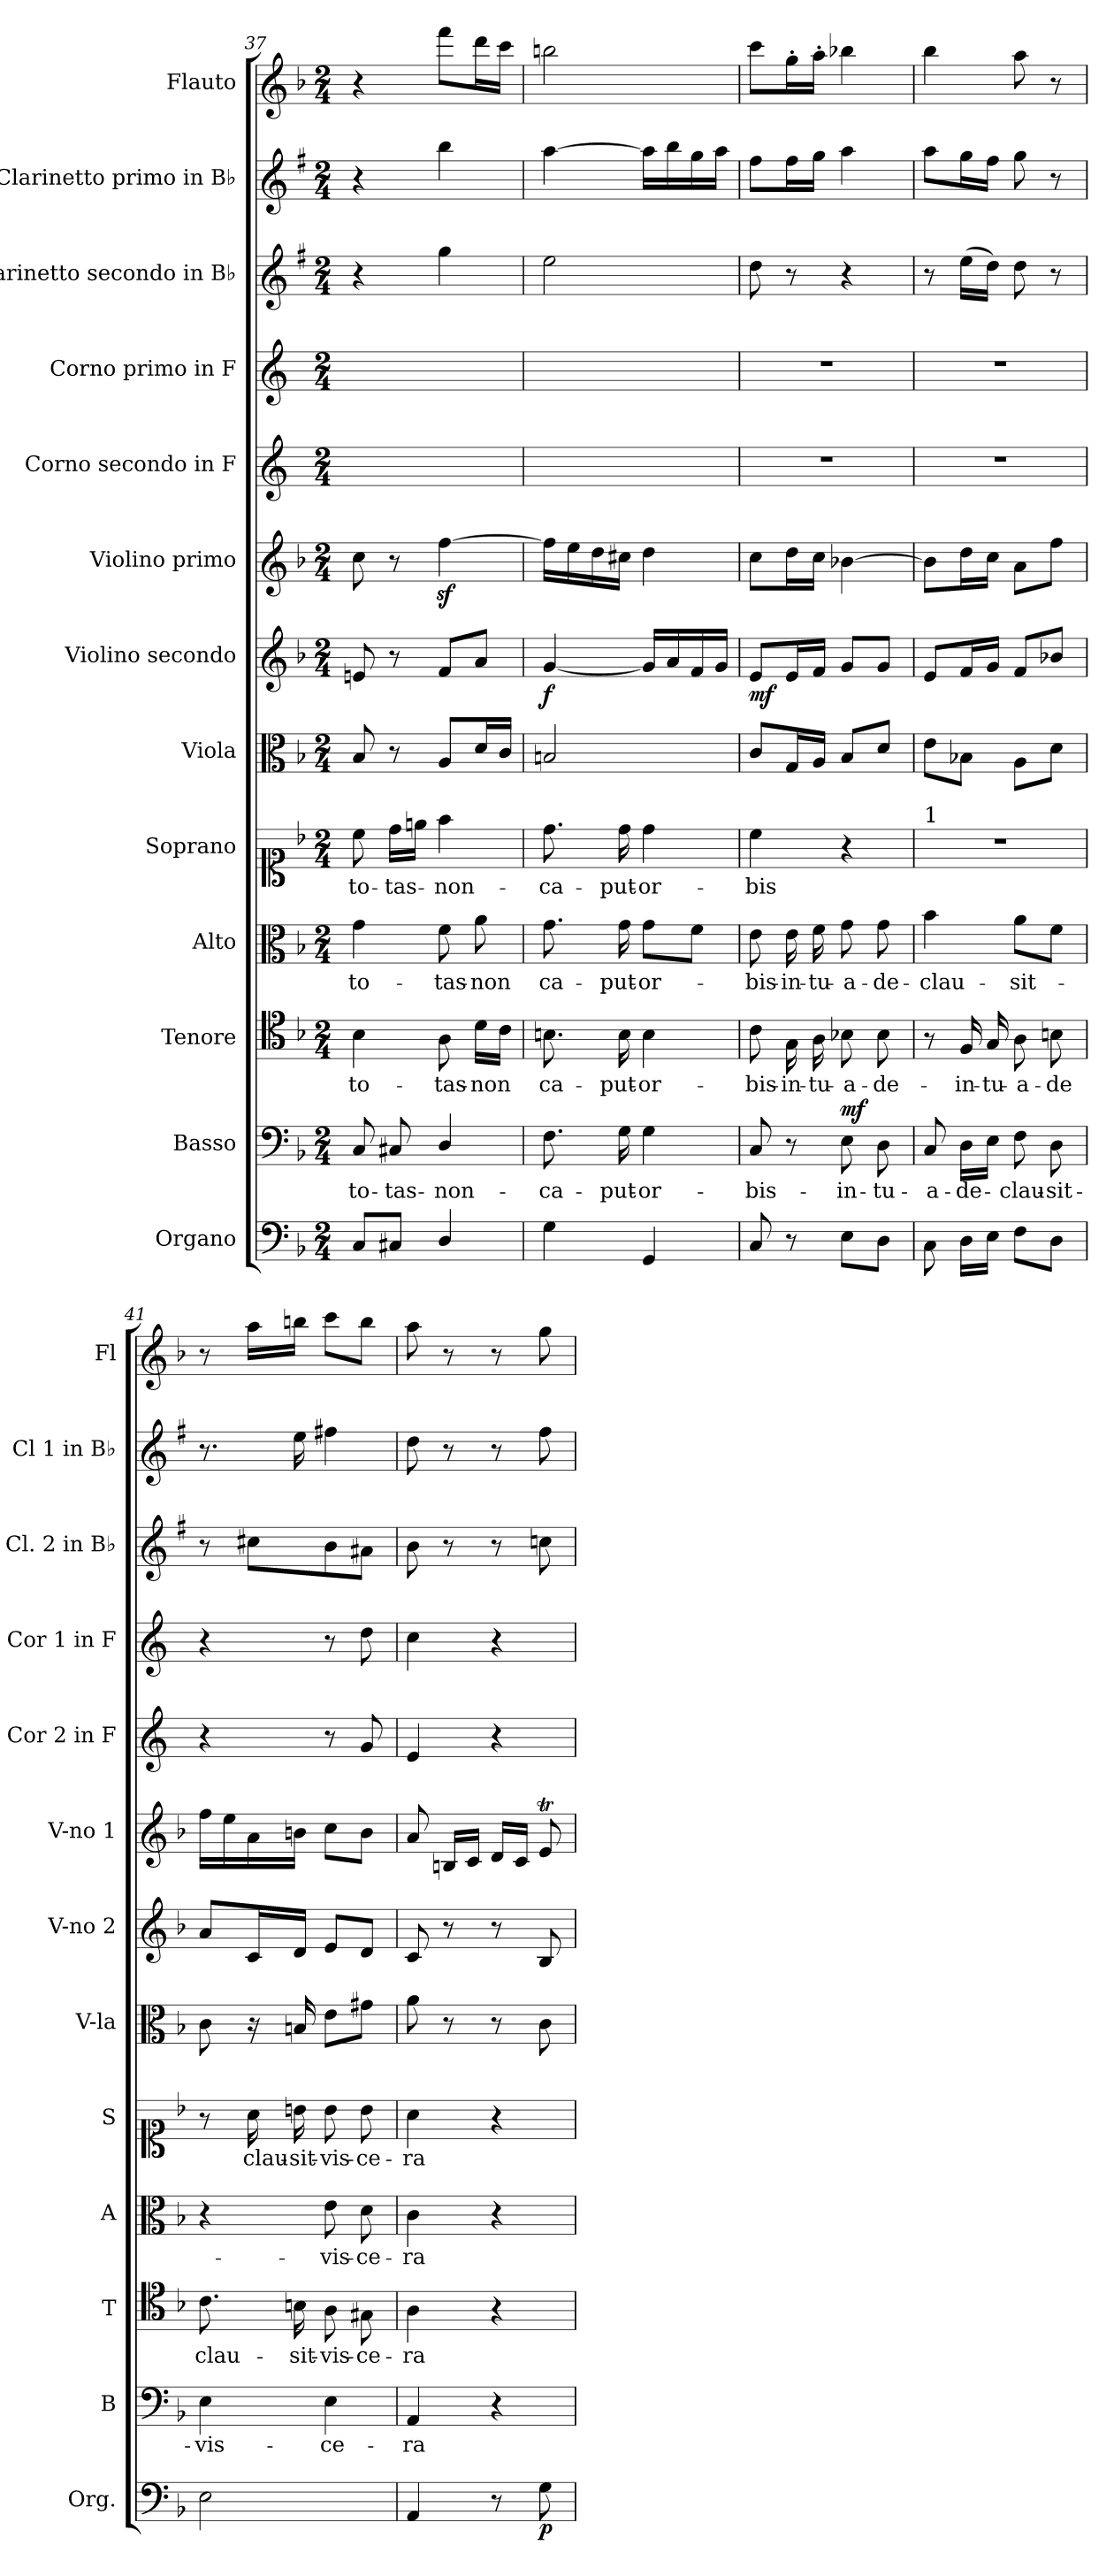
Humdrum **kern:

**kern	**dynam	**kern	**text	**dynam	**kern	**text	**kern	**text	**kern	**text	**kern	**kern	**dynam	**kern	**kern	**kern	**kern	**kern	**kern
*part13	*part13	*part12	*part12	*part12	*part11	*part11	*part10	*part10	*part9	*part9	*part8	*part7	*part7	*part6	*part5	*part4	*part3	*part2	*part1
*staff13	*staff13	*staff12	*staff12	*staff12	*staff11	*staff11	*staff10	*staff10	*staff9	*staff9	*staff8	*staff7	*staff7	*staff6	*staff5	*staff4	*staff3	*staff2	*staff1
*I"Organo	*	*I"Basso	*	*	*I"Tenore	*	*I"Alto	*	*I"Soprano	*	*I"Viola	*I"Violino secondo	*	*I"Violino primo	*I"Corno secondo in F	*I"Corno primo in F	*I"Clarinetto secondo in B♭	*I"Clarinetto primo in B♭	*I"Flauto
*I'Org.	*	*I'B	*	*	*I'T	*	*I'A	*	*I'S	*	*I'V-la	*I'V-no 2	*	*I'V-no 1	*I'Cor 2 in F	*I'Cor 1 in F	*I'Cl. 2 in B♭	*I'Cl 1 in B♭	*I'Fl
*clefF4	*	*clefF4	*	*	*clefC4	*	*clefC3	*	*clefC1	*	*clefC3	*clefG2	*	*clefG2	*clefG2	*clefG2	*clefG2	*clefG2	*clefG2
*	*	*	*	*	*	*	*	*	*	*	*	*	*	*	*ITrd4c7	*ITrd4c7	*ITrd1c2	*ITrd1c2	*
*k[b-]	*	*k[b-]	*	*	*k[b-]	*	*k[b-]	*	*k[b-]	*	*k[b-]	*k[b-]	*	*k[b-]	*k[b-]	*k[b-]	*k[b-]	*k[b-]	*k[b-]
*M2/4	*	*M2/4	*	*	*M2/4	*	*M2/4	*	*M2/4	*	*M2/4	*M2/4	*	*M2/4	*M2/4	*M2/4	*M2/4	*M2/4	*M2/4
=37	=37	=37	=37	=37	=37	=37	=37	=37	=37	=37	=37	=37	=37	=37	=37	=37	=37	=37	=37
8C/L	.	8C/	-to-	.	4B-\	-to-	4g\	-to-	8cc\	-to-	8B-/	8en/	.	8cc\	2ryy	2ryy	4r	4r	4r
8C#X/J	.	8C#X/	tas-	.	.	.	.	.	16dd\LL	-tas-	8r	8r	.	8r	.	.	.	.	.
.	.	.	.	.	.	.	.	.	16een\JJ	.	.	.	.	.	.	.	.	.	.
4D/	.	4D/	-non-	.	8A\	-tas-	8f\	-tas-	4ff\	-non-	8A/L	8f/L	.	[4ffz<\	.	.	4ff\	4aa\	8fff\L
.	.	.	.	.	16d\LL	-non	8a\	-non	.	.	16d/L	8a/J	.	.	.	.	.	.	16ddd\L
.	.	.	.	.	16c\JJ	.	.	.	.	.	16c/JJ	.	.	.	.	.	.	.	16ccc\JJ
=38	=38	=38	=38	=38	=38	=38	=38	=38	=38	=38	=38	=38	=38	=38	=38	=38	=38	=38	=38
!	!	!	!	!	!	!	!	!	!	!	!	!	!LO:DY:b	!	!	!	!	!	!
4G\	.	8.F\	-ca-	.	8.Bn\	-ca-	8.g\	-ca-	8.dd\	-ca-	2Bn/	[4g/	f	16ff\LL]	2ryy	2ryy	2dd\	[4gg\	2bbn\
.	.	.	.	.	.	.	.	.	.	.	.	.	.	16ee\	.	.	.	.	.
.	.	.	.	.	.	.	.	.	.	.	.	.	.	16dd\	.	.	.	.	.
.	.	16G\	-put-	.	16B\	-put-	16g\	-put-	16dd\	-put-	.	.	.	16cc#X\JJ	.	.	.	.	.
4GG/	.	4G\	-or-	.	4B\	-or-	8g\L	-or-	4dd\	-or-	.	16g/LL]	.	4dd\	.	.	.	16gg\LL]	.
.	.	.	.	.	.	.	.	.	.	.	.	16a/	.	.	.	.	.	16aa\	.
.	.	.	.	.	.	.	8f\J	.	.	.	.	16f/	.	.	.	.	.	16ff\	.
.	.	.	.	.	.	.	.	.	.	.	.	16g/JJ	.	.	.	.	.	16gg\JJ	.
=39	=39	=39	=39	=39	=39	=39	=39	=39	=39	=39	=39	=39	=39	=39	=39	=39	=39	=39	=39
!	!	!	!	!	!	!	!	!	!	!	!	!	!LO:DY:b	!	!	!	!	!	!
8C/	.	8C/	bis-	.	8c\	bis-	8e\	bis-	4cc\	-bis	8c/L	8e/L	mf	8cc\L	2r	2r	8cc\	8ee\L	8ccc\L
8r	.	8r	.	.	16G\	-in-	16e\	-in-	.	.	16G/L	16e/L	.	16dd\L	.	.	8r	16ee\L	16gg'\L
.	.	.	.	.	16A\	-tu-	16f\	-tu-	.	.	16A/JJ	16f/JJ	.	16cc\JJ	.	.	.	16ff\JJ	16aa'\JJ
!	!	!	!	!LO:DY:a	!	!	!	!	!	!	!	!	!	!	!	!	!	!	!
8E\L	.	8E\	-in-	mf	8B-X\	-a-	8g\	-a-	4r	.	8B-/L	8g/L	.	[4b-X\	.	.	4r	4gg\	4bb-X\
8D\J	.	8D\	-tu-	.	8B-\	-de-	8g\	-de-	.	.	8d/J	8g/J	.	.	.	.	.	.	.
=40	=40	=40	=40	=40	=40	=40	=40	=40	=40	=40	=40	=40	=40	=40	=40	=40	=40	=40	=40
!	!	!	!	!	!	!	!	!	!LO:TX:a:t=1	!	!	!	!	!	!	!	!	!	!
8C\	.	8C/	-a-	.	8r	.	4b-\	clau-	2r	.	8e\L	8e/L	.	8b-\L]	2r	2r	8r	8gg\L	4bb-\
16D\LL	.	16D\LL	-de-	.	16F/	in-	.	.	.	.	8B-X\J	16f/L	.	16dd\L	.	.	(16dd\LL	16ff\L	.
16E\JJ	.	16E\JJ	.	.	16G/	-tu-	.	.	.	.	.	16g/JJ	.	16cc\JJ	.	.	16cc\JJ)	16ee\JJ	.
8F\L	.	8F\	-clau-	.	8A\	-a-	8a\L	-sit-	.	.	8A\L	8f/L	.	8a\L	.	.	8cc\	8ff\	8aa\
8D\J	.	8D\	-sit-	.	8Bn\	-de	8f\J	.	.	.	8d\J	8b-X/J	.	8ff\J	.	.	8r	8r	8r
=41	=41	=41	=41	=41	=41	=41	=41	=41	=41	=41	=41	=41	=41	=41	=41	=41	=41	=41	=41
2E\	.	4E\	-vis-	.	8.c\	clau-	4r	.	8r	.	8c\	8a/L	.	16ff\LL	4r	4r	8r	8.r	8r
.	.	.	.	.	.	.	.	.	.	.	.	.	.	16ee\	.	.	.	.	.
.	.	.	.	.	.	.	.	.	16a\	clau-	16r	16c/L	.	16a\	.	.	8bn\L	.	16aa\LL
.	.	.	.	.	16Bn\	-sit-	.	.	16bn\	-sit-	16Bn/	16d/JJ	.	16bn\JJ	.	.	.	16dd\	16bbn\JJ
.	.	4E\	-ce-	.	8A\	-vis-	8e\	-vis-	8b\	-vis-	8e\L	8e/L	.	8cc\L	8r	8r	8a\	4een\	8ccc\L
.	.	.	.	.	8G#X\	-ce-	8d\	-ce-	8b\	-ce-	8g#X\J	8d/J	.	8b\J	8c/	8g\	8g#X\J	.	8bb\J
=42	=42	=42	=42	=42	=42	=42	=42	=42	=42	=42	=42	=42	=42	=42	=42	=42	=42	=42	=42
4AA/	.	4AA/	-ra	.	4A\	-ra	4c\	-ra	4a\	-ra	8a\	8c/	.	8a/	4A/	4f\	8a\	8cc\	8aa\
.	.	.	.	.	.	.	.	.	.	.	8r	8r	.	16Bn/LL	.	.	8r	8r	8r
.	.	.	.	.	.	.	.	.	.	.	.	.	.	16c/JJ	.	.	.	.	.
8r	.	4r	.	.	4r	.	4r	.	4r	.	8r	8r	.	16d/LL	4r	4r	8r	8r	8r
.	.	.	.	.	.	.	.	.	.	.	.	.	.	16c/JJ	.	.	.	.	.
!	!LO:DY:b	!	!	!	!	!	!	!	!	!	!	!	!	!	!	!	!	!	!
8G\	p	.	.	.	.	.	.	.	.	.	8c\	8B-/	.	8et/	.	.	8b-X\	8ee\	8gg\
=	=	=	=	=	=	=	=	=	=	=	=	=	=	=	=	=	=	=	=
*-	*-	*-	*-	*-	*-	*-	*-	*-	*-	*-	*-	*-	*-	*-	*-	*-	*-	*-	*-
